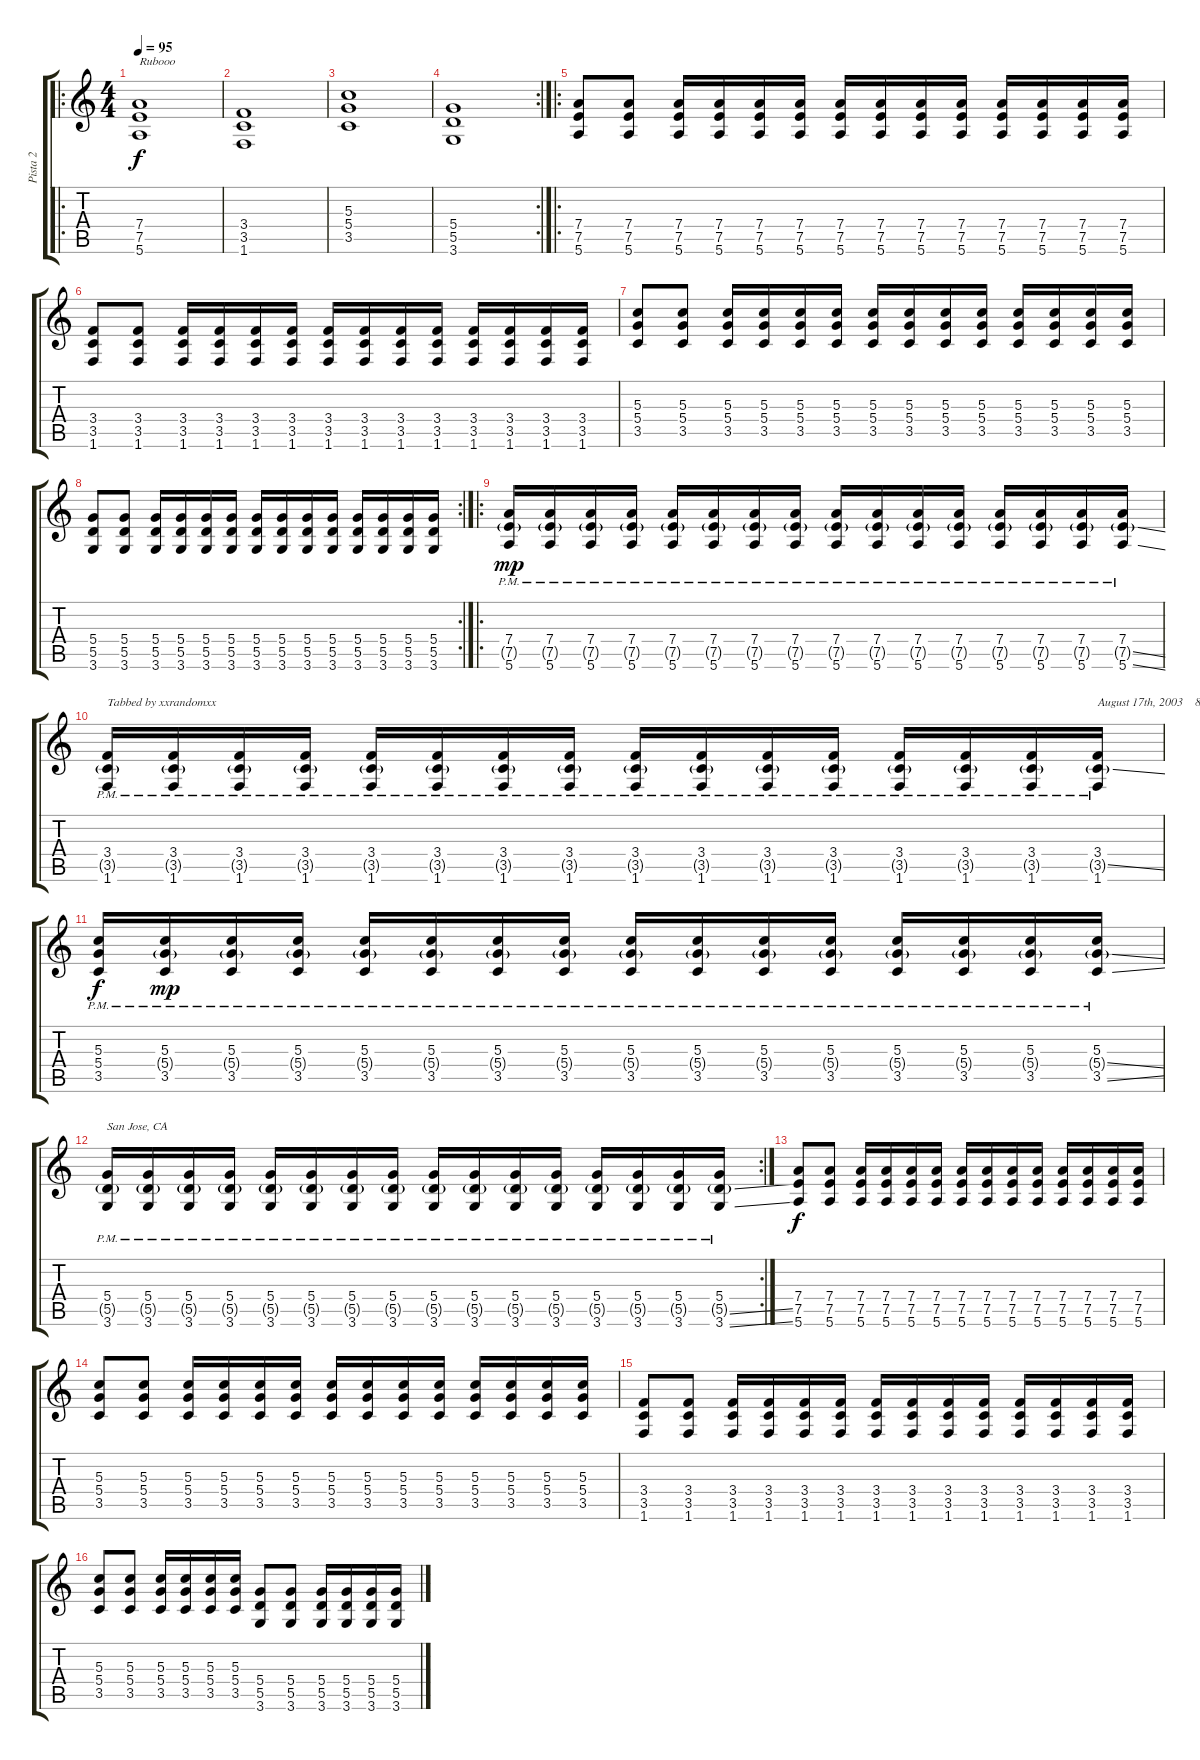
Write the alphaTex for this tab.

\track ("Pista 2" "Pista 2") {instrument distortionguitar}
\staff {score tabs}
\tuning (E4 B3 G3 D3 A2 E2) {hide}
\ro
\ts (4 4)
\tempo 95
\clef g2
\ks c
(7.4 7.5 5.6).1{txt "Rubooo" dy f instrument distortionguitar} |
(3.4 3.5 1.6).1 |
(5.3 5.4 3.5).1 |
\rc 2
(5.4 5.5 3.6).1 |
\ro
(7.4 7.5 5.6).8 (7.4 7.5 5.6).8 (7.4 7.5 5.6).16 (7.4 7.5 5.6).16 (7.4 7.5 5.6).16 (7.4 7.5 5.6).16 (7.4 7.5 5.6).16 (7.4 7.5 5.6).16 (7.4 7.5 5.6).16 (7.4 7.5 5.6).16 (7.4 7.5 5.6).16 (7.4 7.5 5.6).16 (7.4 7.5 5.6).16 (7.4 7.5 5.6).16 |
(3.4 3.5 1.6).8 (3.4 3.5 1.6).8 (3.4 3.5 1.6).16 (3.4 3.5 1.6).16 (3.4 3.5 1.6).16 (3.4 3.5 1.6).16 (3.4 3.5 1.6).16 (3.4 3.5 1.6).16 (3.4 3.5 1.6).16 (3.4 3.5 1.6).16 (3.4 3.5 1.6).16 (3.4 3.5 1.6).16 (3.4 3.5 1.6).16 (3.4 3.5 1.6).16 |
(5.3 5.4 3.5).8 (5.3 5.4 3.5).8 (5.3 5.4 3.5).16 (5.3 5.4 3.5).16 (5.3 5.4 3.5).16 (5.3 5.4 3.5).16 (5.3 5.4 3.5).16 (5.3 5.4 3.5).16 (5.3 5.4 3.5).16 (5.3 5.4 3.5).16 (5.3 5.4 3.5).16 (5.3 5.4 3.5).16 (5.3 5.4 3.5).16 (5.3 5.4 3.5).16 |
\rc 2
(5.4 5.5 3.6).8 (5.4 5.5 3.6).8 (5.4 5.5 3.6).16 (5.4 5.5 3.6).16 (5.4 5.5 3.6).16 (5.4 5.5 3.6).16 (5.4 5.5 3.6).16 (5.4 5.5 3.6).16 (5.4 5.5 3.6).16 (5.4 5.5 3.6).16 (5.4 5.5 3.6).16 (5.4 5.5 3.6).16 (5.4 5.5 3.6).16 (5.4 5.5 3.6).16 |
\ro
(7.4{pm} 7.5{g pm} 5.6{pm}).16{dy mp} (7.4{pm} 7.5{g pm} 5.6{pm}).16 (7.4{pm} 7.5{g pm} 5.6{pm}).16 (7.4{pm} 7.5{g pm} 5.6{pm}).16 (7.4{pm} 7.5{g pm} 5.6{pm}).16 (7.4{pm} 7.5{g pm} 5.6{pm}).16 (7.4{pm} 7.5{g pm} 5.6{pm}).16 (7.4{pm} 7.5{g pm} 5.6{pm}).16 (7.4{pm} 7.5{g pm} 5.6{pm}).16 (7.4{pm} 7.5{g pm} 5.6{pm}).16 (7.4{pm} 7.5{g pm} 5.6{pm}).16 (7.4{pm} 7.5{g pm} 5.6{pm}).16 (7.4{pm} 7.5{g pm} 5.6{pm}).16 (7.4{pm} 7.5{g pm} 5.6{pm}).16 (7.4{pm} 7.5{g pm} 5.6{pm}).16 (7.4{pm} 7.5{ss g pm} 5.6{ss pm}).16 |
(3.4{pm} 3.5{g pm} 1.6{pm}).16{txt "Tabbed by xxrandomxx"} (3.4{pm} 3.5{g pm} 1.6{pm}).16 (3.4{pm} 3.5{g pm} 1.6{pm}).16 (3.4{pm} 3.5{g pm} 1.6{pm}).16 (3.4{pm} 3.5{g pm} 1.6{pm}).16 (3.4{pm} 3.5{g pm} 1.6{pm}).16 (3.4{pm} 3.5{g pm} 1.6{pm}).16 (3.4{pm} 3.5{g pm} 1.6{pm}).16 (3.4{pm} 3.5{g pm} 1.6{pm}).16 (3.4{pm} 3.5{g pm} 1.6{pm}).16 (3.4{pm} 3.5{g pm} 1.6{pm}).16 (3.4{pm} 3.5{g pm} 1.6{pm}).16 (3.4{pm} 3.5{g pm} 1.6{pm}).16 (3.4{pm} 3.5{g pm} 1.6{pm}).16 (3.4{pm} 3.5{g pm} 1.6{pm}).16 (3.4{pm} 3.5{ss g pm} 1.6{pm}).16{txt "August 17th, 2003    8:22 PM"} |
(5.3{pm} 5.4{pm} 3.5{pm}).16{dy f} (5.3{pm} 5.4{g pm} 3.5{pm}).16{dy mp} (5.3{pm} 5.4{g pm} 3.5{pm}).16 (5.3{pm} 5.4{g pm} 3.5{pm}).16 (5.3{pm} 5.4{g pm} 3.5{pm}).16 (5.3{pm} 5.4{g pm} 3.5{pm}).16 (5.3{pm} 5.4{g pm} 3.5{pm}).16 (5.3{pm} 5.4{g pm} 3.5{pm}).16 (5.3{pm} 5.4{g pm} 3.5{pm}).16 (5.3{pm} 5.4{g pm} 3.5{pm}).16 (5.3{pm} 5.4{g pm} 3.5{pm}).16 (5.3{pm} 5.4{g pm} 3.5{pm}).16 (5.3{pm} 5.4{g pm} 3.5{pm}).16 (5.3{pm} 5.4{g pm} 3.5{pm}).16 (5.3{pm} 5.4{g pm} 3.5{pm}).16 (5.3{pm} 5.4{ss g pm} 3.5{ss pm}).16 |
\rc 2
(5.4{pm} 5.5{g pm} 3.6{pm}).16{txt "San Jose, CA"} (5.4{pm} 5.5{g pm} 3.6{pm}).16 (5.4{pm} 5.5{g pm} 3.6{pm}).16 (5.4{pm} 5.5{g pm} 3.6{pm}).16 (5.4{pm} 5.5{g pm} 3.6{pm}).16 (5.4{pm} 5.5{g pm} 3.6{pm}).16 (5.4{pm} 5.5{g pm} 3.6{pm}).16 (5.4{pm} 5.5{g pm} 3.6{pm}).16 (5.4{pm} 5.5{g pm} 3.6{pm}).16 (5.4{pm} 5.5{g pm} 3.6{pm}).16 (5.4{pm} 5.5{g pm} 3.6{pm}).16 (5.4{pm} 5.5{g pm} 3.6{pm}).16 (5.4{pm} 5.5{g pm} 3.6{pm}).16 (5.4{pm} 5.5{g pm} 3.6{pm}).16 (5.4{pm} 5.5{g pm} 3.6{pm}).16 (5.4{pm} 5.5{ss g pm} 3.6{ss pm}).16 |
(7.4 7.5 5.6).8{dy f} (7.4 7.5 5.6).8 (7.4 7.5 5.6).16 (7.4 7.5 5.6).16 (7.4 7.5 5.6).16 (7.4 7.5 5.6).16 (7.4 7.5 5.6).16 (7.4 7.5 5.6).16 (7.4 7.5 5.6).16 (7.4 7.5 5.6).16 (7.4 7.5 5.6).16 (7.4 7.5 5.6).16 (7.4 7.5 5.6).16 (7.4 7.5 5.6).16 |
(5.3 5.4 3.5).8 (5.3 5.4 3.5).8 (5.3 5.4 3.5).16 (5.3 5.4 3.5).16 (5.3 5.4 3.5).16 (5.3 5.4 3.5).16 (5.3 5.4 3.5).16 (5.3 5.4 3.5).16 (5.3 5.4 3.5).16 (5.3 5.4 3.5).16 (5.3 5.4 3.5).16 (5.3 5.4 3.5).16 (5.3 5.4 3.5).16 (5.3 5.4 3.5).16 |
(3.4 3.5 1.6).8 (3.4 3.5 1.6).8 (3.4 3.5 1.6).16 (3.4 3.5 1.6).16 (3.4 3.5 1.6).16 (3.4 3.5 1.6).16 (3.4 3.5 1.6).16 (3.4 3.5 1.6).16 (3.4 3.5 1.6).16 (3.4 3.5 1.6).16 (3.4 3.5 1.6).16 (3.4 3.5 1.6).16 (3.4 3.5 1.6).16 (3.4 3.5 1.6).16 |
(5.3 5.4 3.5).8 (5.3 5.4 3.5).8 (5.3 5.4 3.5).16 (5.3 5.4 3.5).16 (5.3 5.4 3.5).16 (5.3 5.4 3.5).16 (5.4 5.5 3.6).8 (5.4 5.5 3.6).8 (5.4 5.5 3.6).16 (5.4 5.5 3.6).16 (5.4 5.5 3.6).16 (5.4 5.5 3.6).16
